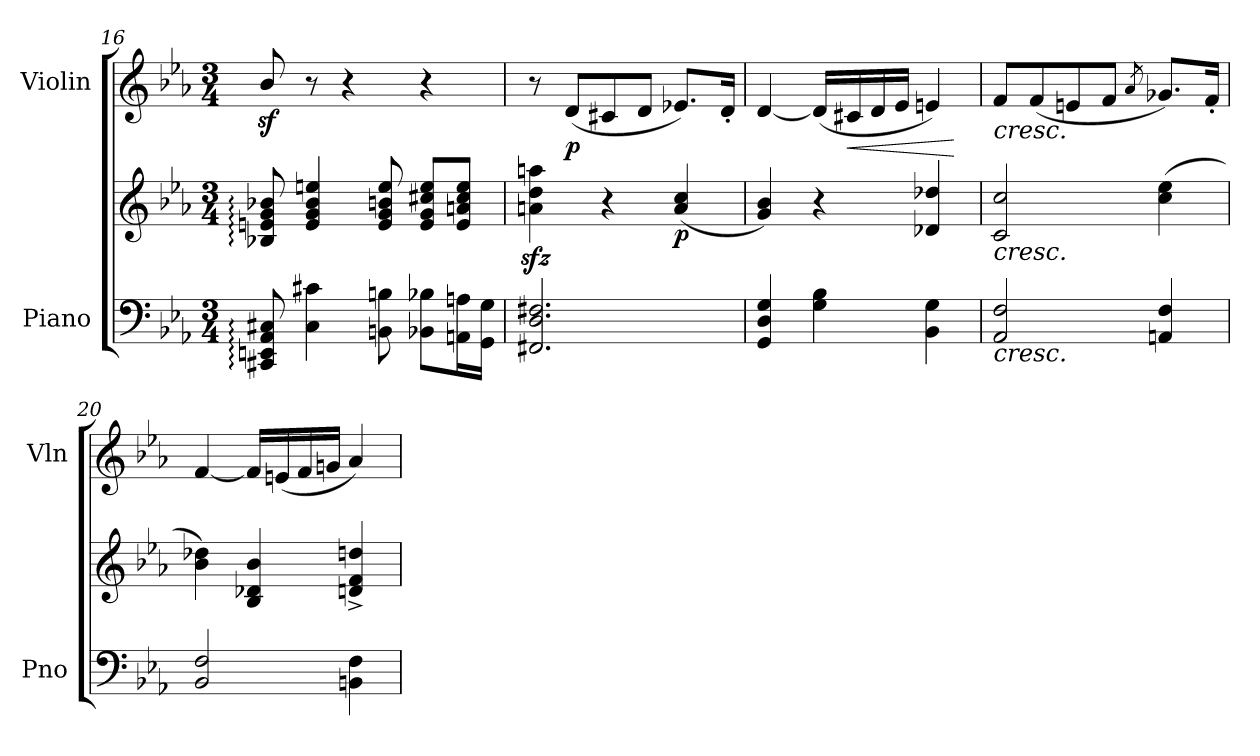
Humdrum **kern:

**kern	**kern	**dynam	**kern	**dynam
*part2	*part2	*part2	*part1	*part1
*staff3	*staff2	*staff2/3	*staff1	*staff1
*I"Piano	*	*	*I"Violin	*
*I'Pno	*	*	*I'Vln	*
!!LO:LB:g=z
*clefF4	*clefG2	*	*clefG2	*
*k[b-e-a-]	*k[b-e-a-]	*	*k[b-e-a-]	*
*M3/4	*M3/4	*	*M3/4	*
=16	=16	=16	=16	=16
8CC#X/: 8EEn/: 8AA-/: 8C#X/:	8B-X/: 8en/: 8g/: 8b-X/:	.	8b-z</	.
4C#\ 4c#X\	4e/ 4g/ 4b-/ 4een/	.	8r	.
.	.	.	4r	.
8BBn\ 8Bn\	8e/ 8g/ 8bn/ 8ee/	.	.	.
8BB-X\ 8B-X\L	8e/ 8g/ 8cc#X/ 8ee/L	.	4r	.
16AAn\ 16An\L	8e/ 8an/ 8cc#/ 8ee/J	.	.	.
16GG\ 16G\JJ	.	.	.	.
=17	=17	=17	=17	=17
2.FF#X/ 2.D/ 2.F#X/	4an\zz< 4dd\zz< 4aan\zz<	.	8r	.
!	!	!	!	!LO:DY:b
.	.	.	(<8d/L	p
.	4r	.	8c#X/	.
.	.	.	8d/J	.
!	!	!LO:DY:b	!	!
.	(<4a/ 4cc/	p	8.e-X/L)	.
.	.	.	16d'/Jk	.
=18	=18	=18	=18	=18
4GG/ 4D/ 4G/	4g/ 4b-/)	.	[4d/	.
4G\ 4B-\	4r	.	(<16d/LL]	.
!	!	!	!	!LO:HP:b
.	.	.	16c#X/	<
.	.	.	16d/	.
.	.	.	16e-/JJ	.
4BB-\ 4G\	4d-X/ 4dd-X/	.	4en/)	.
.	.	.	.	[
=19	=19	=19	=19	=19
!	!	!	!LO:TX:b:i:t=cresc.	!
!	!LO:TX:b:i:t=cresc.	!	!	!
!LO:TX:b:i:t=cresc.	!	!	!	!
2AA-/ 2F/	2c/ 2cc/	.	8f/L	.
.	.	.	(<8f/	.
.	.	.	8en/	.
.	.	.	8f/J	.
.	.	.	8qa-/	.
4AAn/ 4F/	(>4cc\ 4ee-\	.	8.g-X/L)	.
.	.	.	16f'/Jk	.
=20	=20	=20	=20	=20
2BB-/ 2F/	4b-\ 4dd-X\)	.	[4f/	.
.	4B-/ 4d-X/ 4b-/	.	16f/LL]	.
.	.	.	(<16en/	.
.	.	.	16f/	.
.	.	.	16gn/JJ	.
4BBn\ 4F\	4dn/^ 4f/^ 4ddn/^	.	4a-/)	.
=	=	=	=	=
*-	*-	*-	*-	*-
